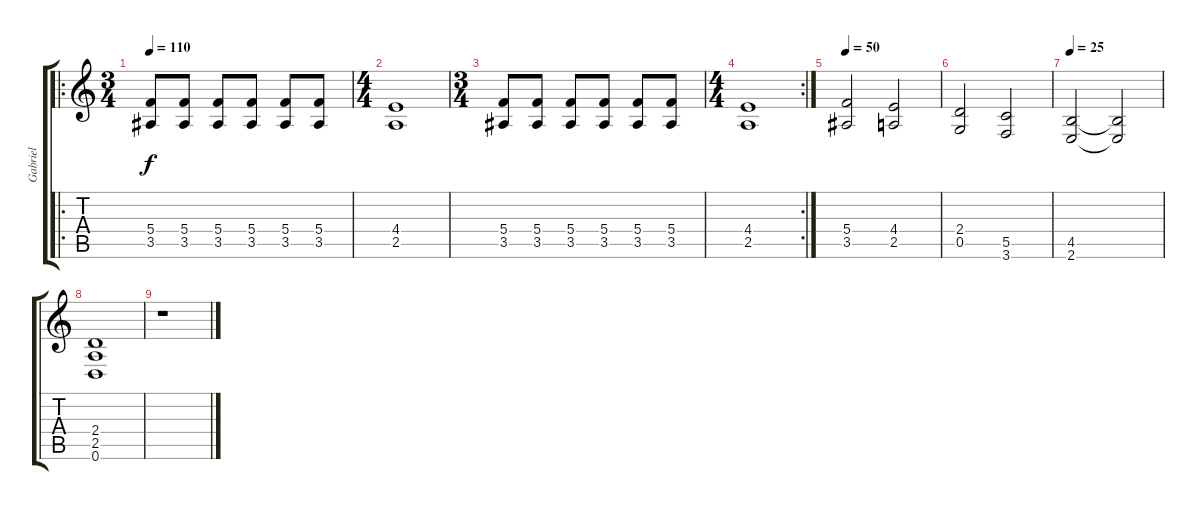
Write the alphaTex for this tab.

\track ("Gabriel" "Gabriel") {instrument electricguitarmuted}
\staff {score tabs}
\tuning (D4 A3 F3 C3 G2 D2) {hide}
\ro
\ts (3 4)
\tempo 110
\clef g2
\ks c
(5.4 3.5).8{dy f} (5.4 3.5).8 (5.4 3.5).8 (5.4 3.5).8 (5.4 3.5).8 (5.4 3.5).8 |
\ts (4 4)
(4.4 2.5).1 |
\ts (3 4)
(5.4 3.5).8 (5.4 3.5).8 (5.4 3.5).8 (5.4 3.5).8 (5.4 3.5).8 (5.4 3.5).8 |
\rc 2
\ts (4 4)
(4.4 2.5).1 |
\tempo 50
(5.4 3.5).2 (4.4 2.5).2 |
(2.4 0.5).2 (5.5 3.6).2 |
\tempo 25
(4.5 2.6).2 (4.5{t} 2.6{t}).2 |
(2.4 2.5 0.6).1 |
r.1
